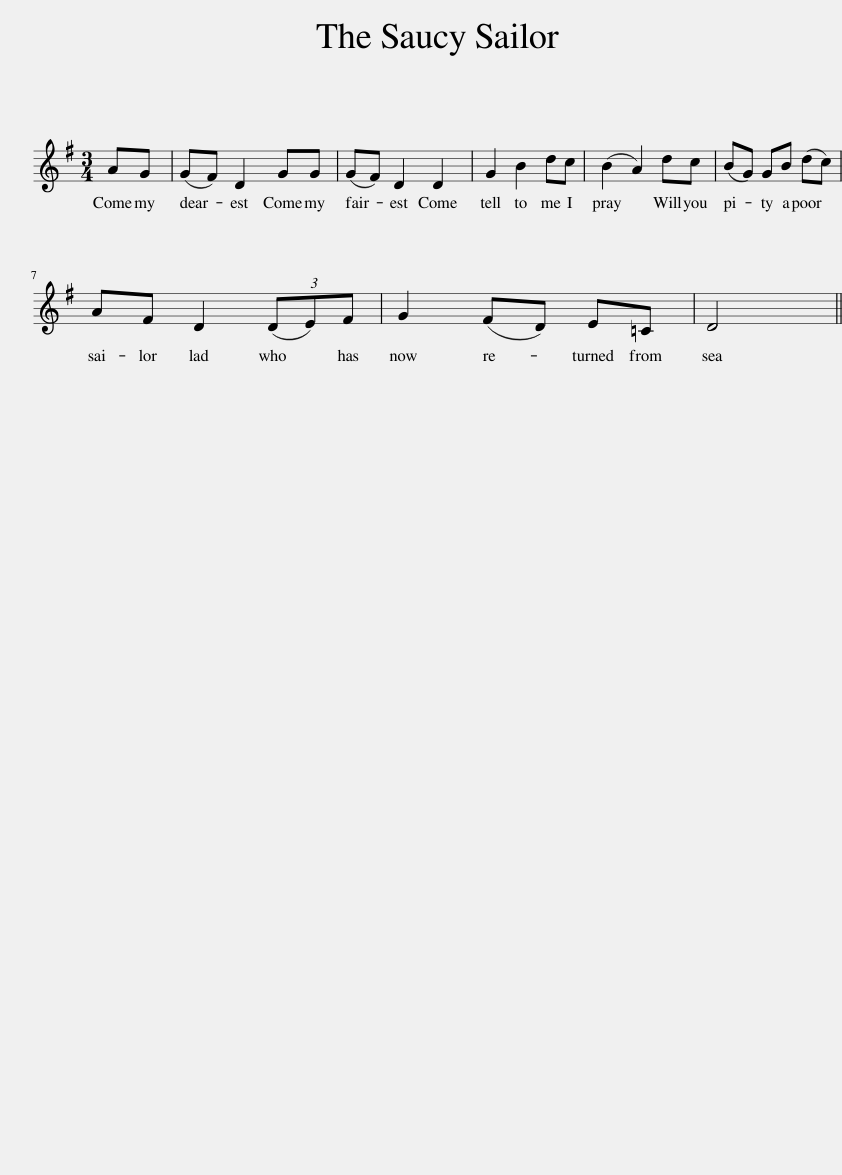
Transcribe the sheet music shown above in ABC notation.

X:1
L:1/8
M:3/4
I:linebreak $
K:G
V:1 treble
V:1
 AG | (GF) D2 GG | (GF) D2 D2 | G2 B2 dc | (B2 A2) dc | %5
 (BG) GB (dc) |$ AF D2 (3(DE)F | G2 (FD) E=C | D4 || %9
